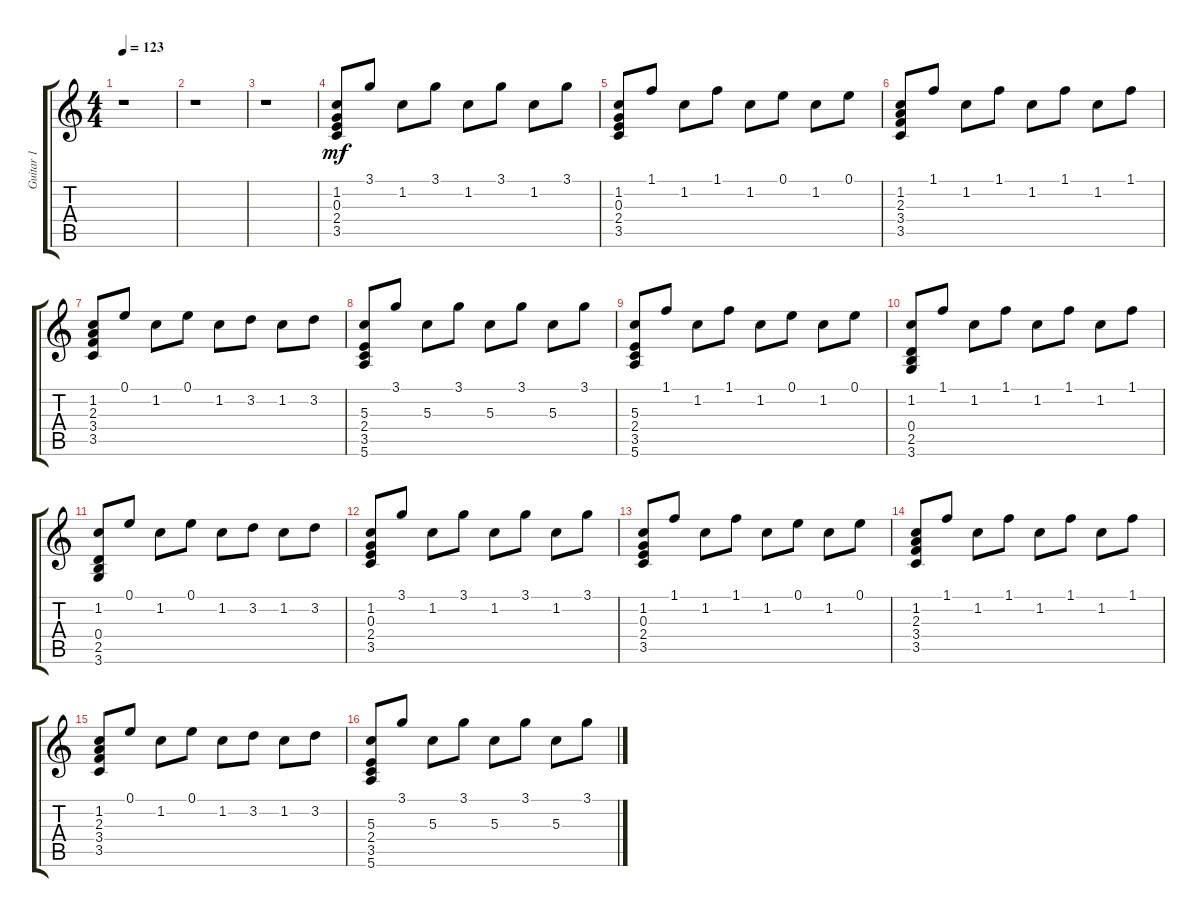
\track ("Guitar 1" "Guitar 1") {instrument electricguitarjazz}
\staff {score tabs}
\tuning (E4 B3 G3 D3 A2 E2) {hide}
\ts (4 4)
\tempo 123
\clef g2
\ks c
r.1{dy mf} |
r.1 |
r.1 |
(1.2 0.3 2.4 3.5).8 3.1.8 1.2.8 3.1.8 1.2.8 3.1.8 1.2.8 3.1.8 |
(1.2 0.3 2.4 3.5).8 1.1.8 1.2.8 1.1.8 1.2.8 0.1.8 1.2.8 0.1.8 |
(1.2 2.3 3.4 3.5).8 1.1.8 1.2.8 1.1.8 1.2.8 1.1.8 1.2.8 1.1.8 |
(1.2 2.3 3.4 3.5).8 0.1.8 1.2.8 0.1.8 1.2.8 3.2.8 1.2.8 3.2.8 |
(5.3 2.4 3.5 5.6).8 3.1.8 5.3.8 3.1.8 5.3.8 3.1.8 5.3.8 3.1.8 |
(5.3 2.4 3.5 5.6).8 1.1.8 1.2.8 1.1.8 1.2.8 0.1.8 1.2.8 0.1.8 |
(1.2 0.4 2.5 3.6).8 1.1.8 1.2.8 1.1.8 1.2.8 1.1.8 1.2.8 1.1.8 |
(1.2 0.4 2.5 3.6).8 0.1.8 1.2.8 0.1.8 1.2.8 3.2.8 1.2.8 3.2.8 |
(1.2 0.3 2.4 3.5).8 3.1.8 1.2.8 3.1.8 1.2.8 3.1.8 1.2.8 3.1.8 |
(1.2 0.3 2.4 3.5).8 1.1.8 1.2.8 1.1.8 1.2.8 0.1.8 1.2.8 0.1.8 |
(1.2 2.3 3.4 3.5).8 1.1.8 1.2.8 1.1.8 1.2.8 1.1.8 1.2.8 1.1.8 |
(1.2 2.3 3.4 3.5).8 0.1.8 1.2.8 0.1.8 1.2.8 3.2.8 1.2.8 3.2.8 |
(5.3 2.4 3.5 5.6).8 3.1.8 5.3.8 3.1.8 5.3.8 3.1.8 5.3.8 3.1.8
